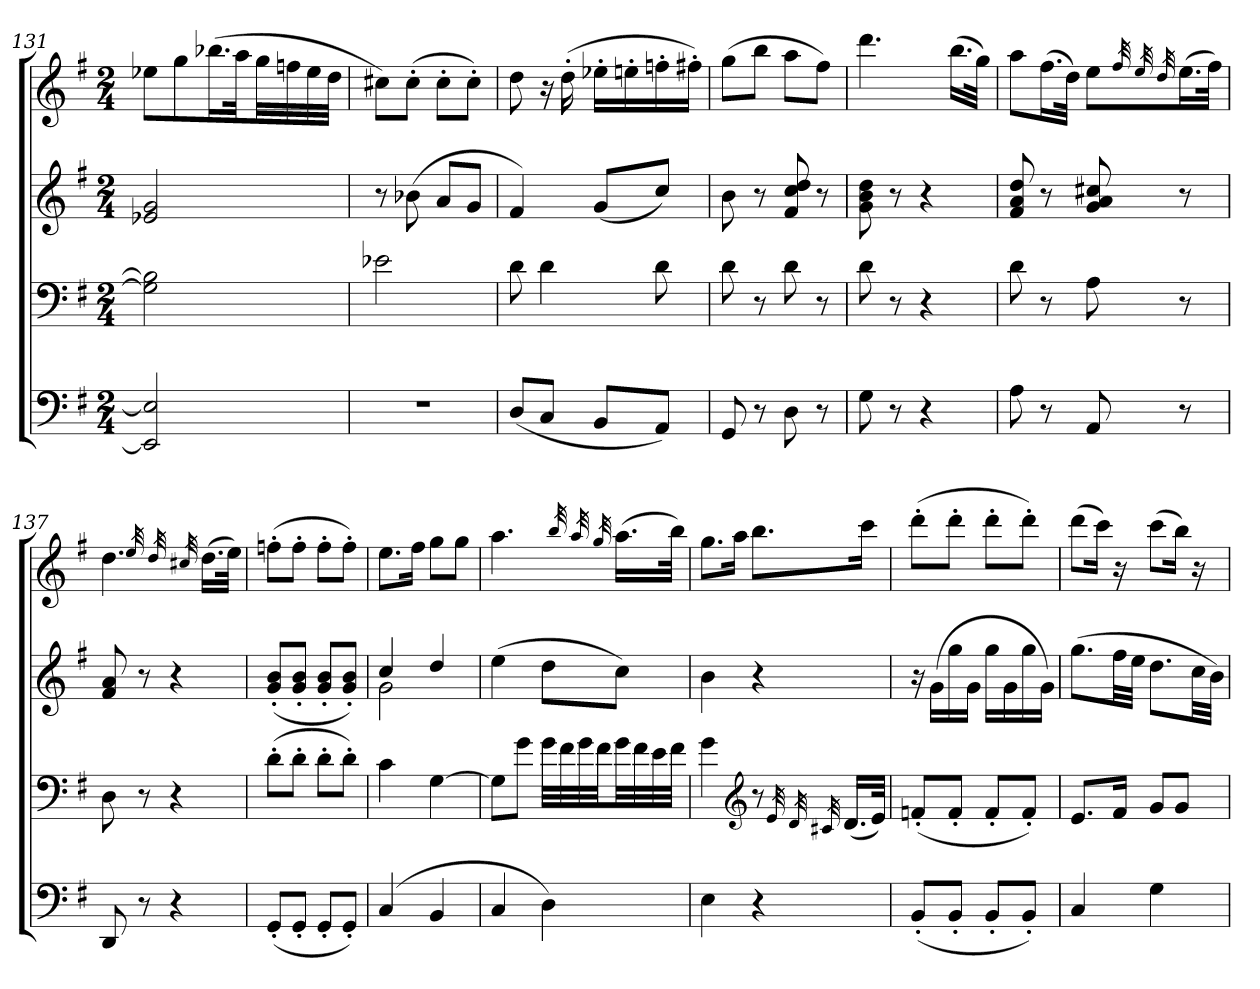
**kern	**kern	**kern	**kern
*part4	*part3	*part2	*part1
*staff4	*staff3	*staff2	*staff1
*clefF4	*clefF4	*clefG2	*clefG2
*k[f#]	*k[f#]	*k[f#]	*k[f#]
*M2/4	*M2/4	*M2/4	*M2/4
=131	=131	=131	=131
2EE-] 2E-]	2G] 2B-]	2e-X 2g	8ee-XL
.	.	.	8ggJ
.	.	.	(16.bb-XLL
.	.	.	32aaJJ
.	.	.	32ggLL
.	.	.	32ffn
.	.	.	32ee-
.	.	.	32ddJJJ
=132	=132	=132	=132
2r	2e-X	8r	8cc#XL)
.	.	(8b-X	(8cc#'J
.	.	8aL	8cc#'L
.	.	8gJ	8cc#'J)
=133	=133	=133	=133
(8DL	8d	4f#)	8dd
8CJ	4d	.	16r
.	.	.	(16dd'
8BBL	.	(8gL	16ee-X'LL
.	.	.	16een'
8AAJ)	8d	8ccJ)	16ffn'
.	.	.	16ff#X'JJ)
=134	=134	=134	=134
8GG	8d	8b	(8ggL
8r	8r	8r	8bbJ
8D	8d	8f# 8cc 8dd	8aaL
8r	8r	8r	8ff#J)
=135	=135	=135	=135
8G	8d	8g 8b 8dd	4.ddd
8r	8r	8r	.
4r	4r	4r	.
.	.	.	(16.bbLL
.	.	.	32ggJJk)
=136	=136	=136	=136
8A	8d	8f# 8a 8dd	8aaL
8r	8r	8r	(16.ff#L
.	.	.	32ddJJk)
8AA	8A	8g 8a 8cc#X	8eeL
.	.	.	32qff#
.	.	.	32qee
.	.	.	32qdd
8r	8r	8r	(16.eeL
.	.	.	32ff#JJk)
=137	=137	=137	=137
8DD	8D	8f# 8a	4.dd
8r	8r	8r	.
4r	4r	4r	.
.	.	.	32qee
.	.	.	32qdd
.	.	.	32qcc#X
.	.	.	(16.ddLL
.	.	.	32eeJJk)
=138	=138	=138	=138
(8GG'L	(8d'L	(8g' 8b'L	(8ffn'L
8GG'J	8d'J	8g' 8b'J	8ff'J
8GG'L	8d'L	8g' 8b'L	8ff'L
8GG'J)	8d'J)	8g' 8b'J)	8ff'J)
=139	=139	=139	=139
*	*	*^	*
(4C	4c	4cc	2g	8.eeL
.	.	.	.	16ff#Jk
4BB	[4G	4dd	.	8ggL
.	.	.	.	8ggJ
*	*	*v	*v	*
=140	=140	=140	=140
4C	8GL]	(4ee	4.aa
.	8gJ	.	.
4D)	32gLLL	8ddL	.
.	32f#	.	.
.	32g	.	.
.	32f#JJ	.	.
.	.	.	32qbb
.	.	.	32qaa
.	.	.	32qgg
.	32gLL	8ccJ)	(16.aaLL
.	32f#	.	.
.	32e	.	.
.	32f#JJJ	.	32bbJJk)
=141	=141	=141	=141
4E	4g	4b	8.ggL
.	.	.	16aaJk
*	*clefG2	*	*
4r	8r	4r	8.bbL
.	32qe	.	.
.	32qd	.	.
.	32qc#X	.	.
.	(16.dLL	.	.
.	.	.	16cccJk
.	32eJJk)	.	.
=142	=142	=142	=142
(8BB'L	(8fn'L	16r	(8ddd'L
.	.	(16gLL	.
8BB'J	8f'J	16gg	8ddd'J
.	.	16gJJ	.
8BB'L	8f'L	16ggLL	8ddd'L
.	.	16g	.
8BB'J)	8f'J)	16gg	8ddd'J)
.	.	16gJJ)	.
=143	=143	=143	=143
4C	8.eL	(8.ggL	(8dddL
.	.	.	16cccJk)
.	16f#Jk	32ff#LL	16r
.	.	32eeJJJ	.
4G	8gL	8.ddL	(8cccL
.	8gJ	.	16bbJk)
.	.	32ccLL	16r
.	.	32bJJJ)	.
=	=	=	=
*-	*-	*-	*-
